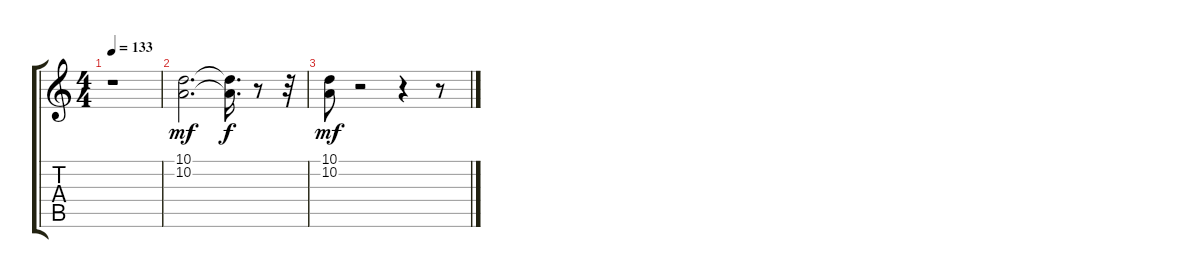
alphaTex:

\track "" {instrument brasssection}
\staff {score tabs}
\tuning (E4 B3 G3 D3 A2 E2) {hide}
\ts (4 4)
\tempo 133
\clef g2
\ks c
r.1{dy ff} |
(10.1 10.2).2{d dy mf} (10.1{t} 10.2{t}).16{d dy f} r.8 r.32 |
(10.1 10.2).8{dy mf} r.2 r.4 r.8
